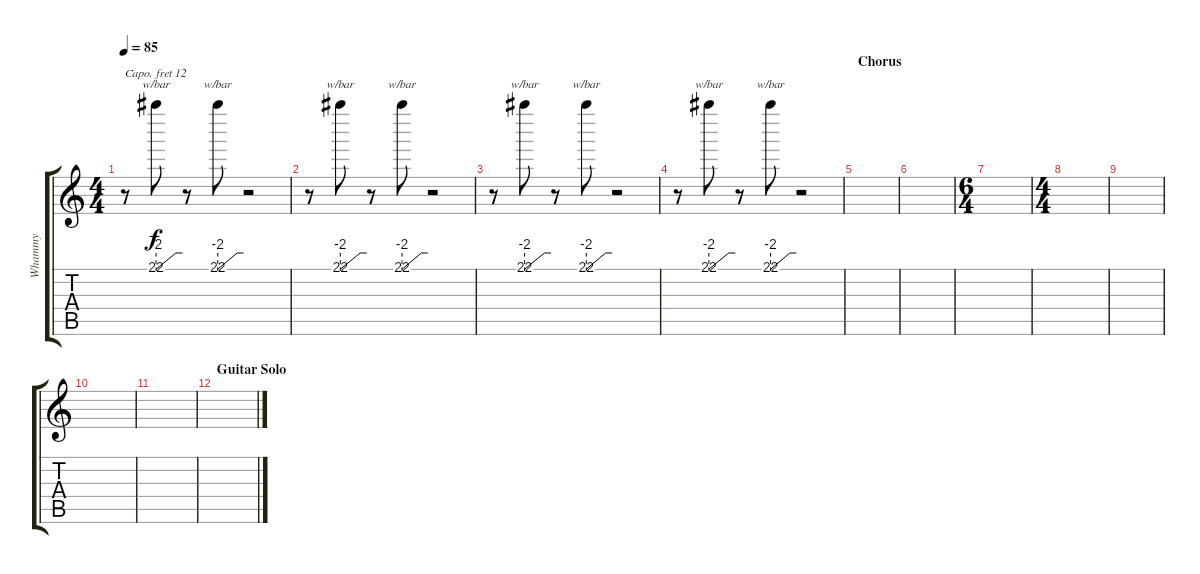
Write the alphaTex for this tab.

\track ("Whammy" "Whammy") {instrument distortionguitar}
\staff {score tabs}
\capo 12
\tuning (E4 B3 G3 D3 A2 E2) {hide}
\ts (4 4)
\tempo 85
\clef g2
\ks c
r.8{dy f} 22.1.8{tbe (custom default 0 -8 45 0 60 0)} r.8 22.1.8{tbe (custom default 0 -8 45 0 60 0)} r.2 |
r.8 22.1.8{tbe (custom default 0 -8 45 0 60 0)} r.8 22.1.8{tbe (custom default 0 -8 45 0 60 0)} r.2 |
r.8 22.1.8{tbe (custom default 0 -8 45 0 60 0)} r.8 22.1.8{tbe (custom default 0 -8 45 0 60 0)} r.2 |
r.8 22.1.8{tbe (custom default 0 -8 45 0 60 0)} r.8 22.1.8{tbe (custom default 0 -8 45 0 60 0)} r.2 |
\section ("" "Chorus")
|
|
\ts (6 4)
|
\ts (4 4)
|
|
|
|
\section ("" "Guitar Solo")
